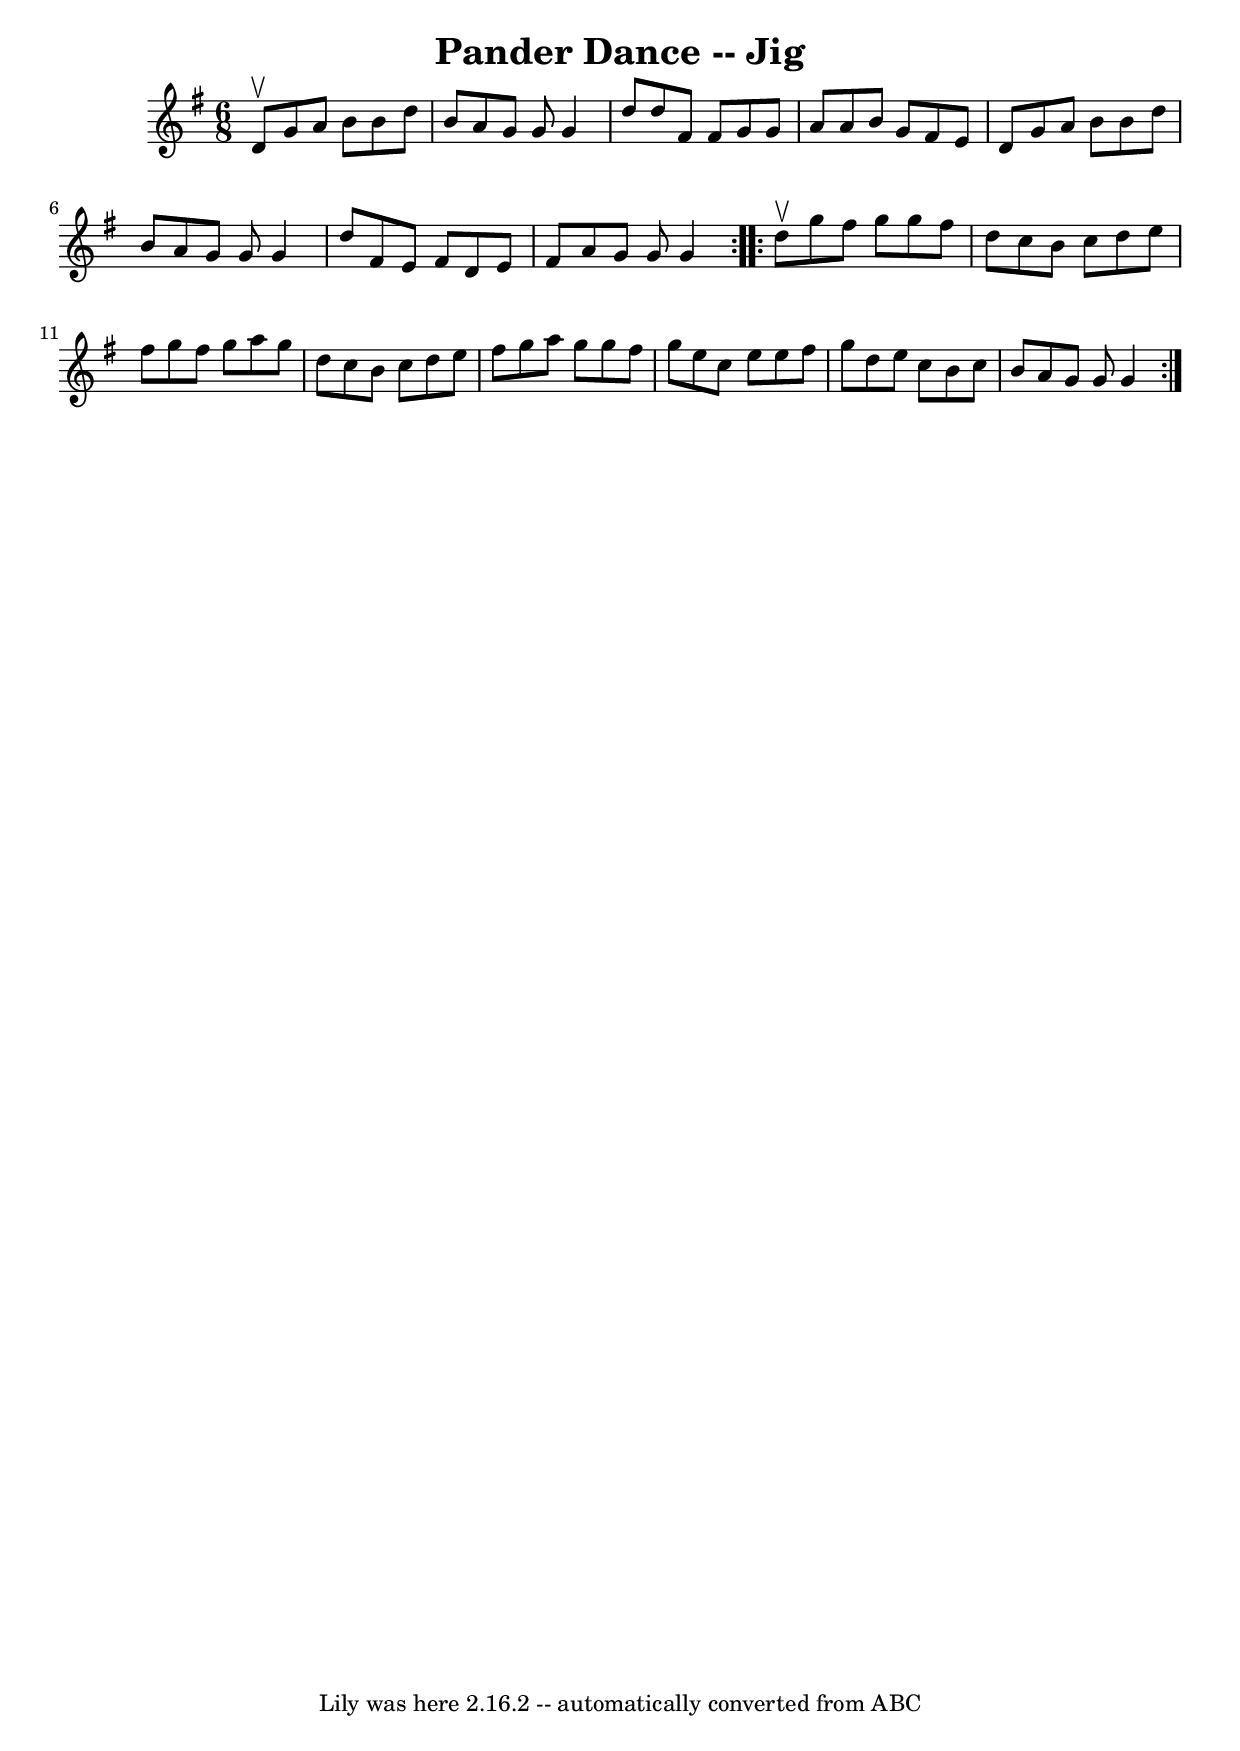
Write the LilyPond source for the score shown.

\version "2.7.40"
\include "Mammoth.ily"
\header {
	%% book = "Ryan's Mammoth Collection"
	crossRefNumber = "1"
	footnotes = "\\\\91 476"
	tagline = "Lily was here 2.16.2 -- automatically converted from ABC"
	title = "Pander Dance -- Jig"
}
voicedefault =  {


\repeat volta 2 {
\time 6/8 \key g \major d'8^\upbow |
 g'8 a'8 b'8 b'8    
d''8 b'8    |
 a'8 g'8 g'8 g'4 d''8    |
 d''8   
 fis'8 fis'8 g'8 g'8 a'8    |
 a'8 b'8 g'8 fis'8   
 e'8 d'8    |
 g'8 a'8 b'8 b'8 d''8 b'8    |
 
 a'8 g'8 g'8 g'4 d''8    |
 fis'8 e'8 fis'8 d'8   
 e'8 fis'8    |
 a'8 g'8 g'8 g'4  }     \repeat volta 2 {   
d''8^\upbow |
 g''8 fis''8 g''8 g''8 fis''8 d''8    
|
 c''8 b'8 c''8 d''8 e''8 fis''8    |
 g''8    
fis''8 g''8 a''8 g''8 d''8    |
 c''8 b'8 c''8    
d''8 e''8 fis''8    |
 g''8 a''8 g''8 g''8 fis''8   
 g''8    |
 e''8 c''8 e''8 e''8 fis''8 g''8    |
  
 d''8 e''8 c''8 b'8 c''8 b'8    |
 a'8 g'8 g'8    
g'4  }   
}

\score{
    <<

	\context Staff="default"
	{
	    \voicedefault 
	}

    >>
	\layout {
	}
	\midi {}
}
